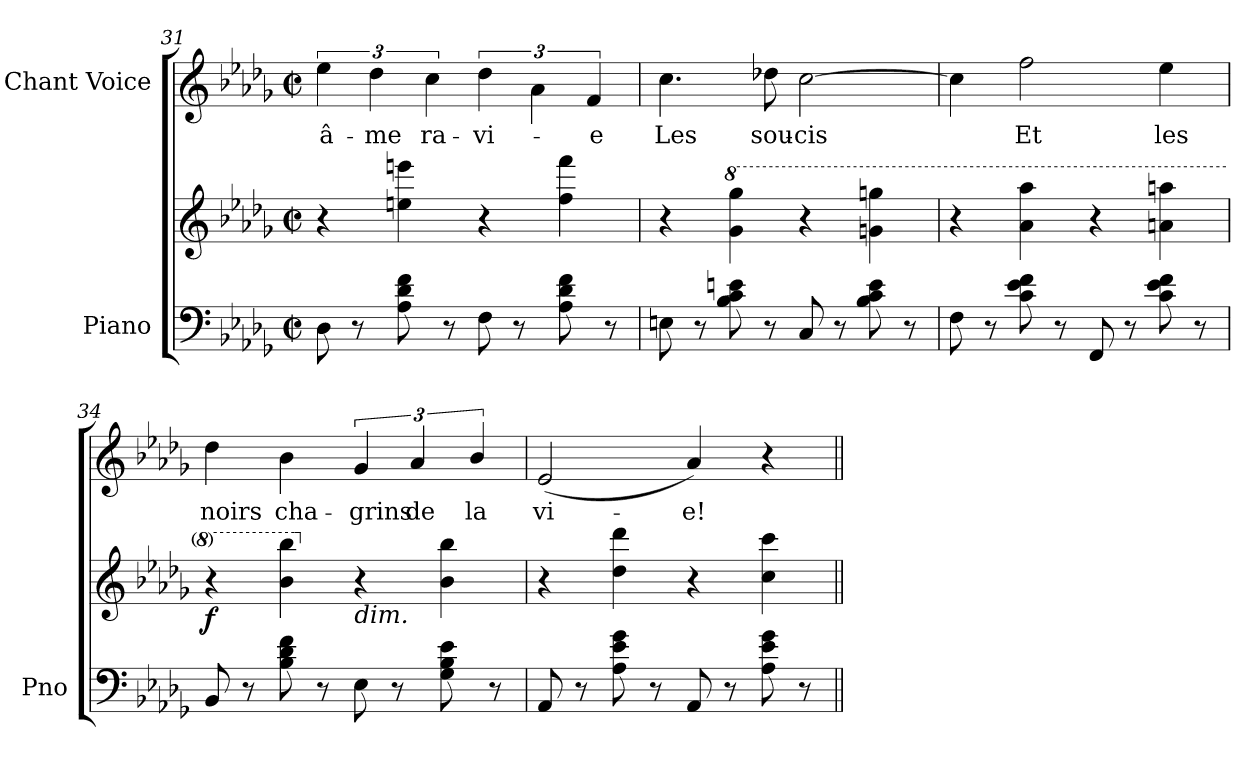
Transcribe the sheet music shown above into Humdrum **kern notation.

**kern	**kern	**dynam	**kern	**text	**dynam
*part2	*part2	*part2	*part1	*part1	*part1
*staff3	*staff2	*staff2/3	*staff1	*staff1	*staff1
*I"Piano	*	*	*I"Chant Voice	*	*
*I'Pno	*	*	*	*	*
!!LO:LB:g=z
*clefF4	*clefG2	*	*clefG2	*	*
*k[b-e-a-d-g-]	*k[b-e-a-d-g-]	*	*k[b-e-a-d-g-]	*	*
*M2/2	*M2/2	*	*M2/2	*	*
*met(c|)	*met(c|)	*	*met(c|)	*	*
=31	=31	=31	=31	=31	=31
!	!	!	!	!LO:LY:b	!
8D-\	4r	.	6ee-\	â-	.
8r	.	.	.	.	.
!	!	!	!	!LO:LY:b	!
.	.	.	6dd-\	-me	.
8A-\ 8d-\ 8f\	4een\ 4eeen\	.	.	.	.
!	!	!	!	!LO:LY:b	!
.	.	.	6cc\	ra-	.
8r	.	.	.	.	.
!	!	!	!	!LO:LY:b	!
8F\	4r	.	6dd-\	-vi-	.
8r	.	.	.	.	.
.	.	.	6a-\	.	.
8A-\ 8d-\ 8f\	4ff\ 4fff\	.	.	.	.
!	!	!	!	!LO:LY:b	!
.	.	.	6f/	-e	.
8r	.	.	.	.	.
=32	=32	=32	=32	=32	=32
!	!	!	!	!LO:LY:b	!LO:DY:a
!	!	!	!	!	!LO:DY:n=1:a
8En\	4r	.	4.cc\	Les	other-dynamics f
8r	.	.	.	.	.
*	*8va	*	*	*	*
8B-\ 8c\ 8en\	4gg-\ 4ggg-\	.	.	.	.
!	!	!	!	!LO:LY:b	!
8r	.	.	8dd-X\	sou-	.
!	!	!	!	!LO:LY:b	!
8C/	4r	.	[2cc\	-cis	.
8r	.	.	.	.	.
8B-\ 8c\ 8e\	4ggn\ 4gggn\	.	.	.	.
8r	.	.	.	.	.
=33	=33	=33	=33	=33	=33
8F\	4r	.	4cc\]	.	.
8r	.	.	.	.	.
!	!	!	!	!LO:LY:b	!
8c\ 8e-\ 8f\	4aa-\ 4aaa-\	.	2ff\	Et	.
8r	.	.	.	.	.
8FF/	4r	.	.	.	.
8r	.	.	.	.	.
!	!	!	!	!LO:LY:b	!
8c\ 8e-\ 8f\	4aan\ 4aaan\	.	4ee-\	les	.
8r	.	.	.	.	.
=34	=34	=34	=34	=34	=34
!	!	!LO:DY:b	!	!LO:LY:b	!
8BB-/	4r	f	4dd-\	noirs	.
8r	.	.	.	.	.
!	!	!	!	!LO:LY:b	!
8B-\ 8d-\ 8f\	4bb-\ 4bbb-\	.	4b-\	cha-	.
8r	.	.	.	.	.
*	*X8va	*	*	*	*
!	!LO:TX:b:i:t=dim.	!	!	!	!
!	!	!	!	!LO:LY:b	!
8E-\	4r	.	6g-/	-grins	.
8r	.	.	.	.	.
!	!	!	!	!LO:LY:b	!
.	.	.	6a-/	de	.
8G-\ 8B-\ 8e-\	4b-\ 4bb-\	.	.	.	.
!	!	!	!	!LO:LY:b	!
.	.	.	6b-/	la	.
8r	.	.	.	.	.
!!LO:LB:g=z
=35	=35	=35	=35	=35	=35
!	!	!	!	!LO:LY:b	!
8AA-/	4r	.	(2e-/	vi-	.
8r	.	.	.	.	.
8A-\ 8e-\ 8g-\	4dd-\ 4ddd-\	.	.	.	.
8r	.	.	.	.	.
!	!	!	!	!LO:LY:b	!
8AA-/	4r	.	4a-/)	-e!	.
8r	.	.	.	.	.
8A-\ 8e-\ 8g-\	4cc\ 4ccc\	.	4r	.	.
8r	.	.	.	.	.
=||	=||	=||	=||	=||	=||
*-	*-	*-	*-	*-	*-
